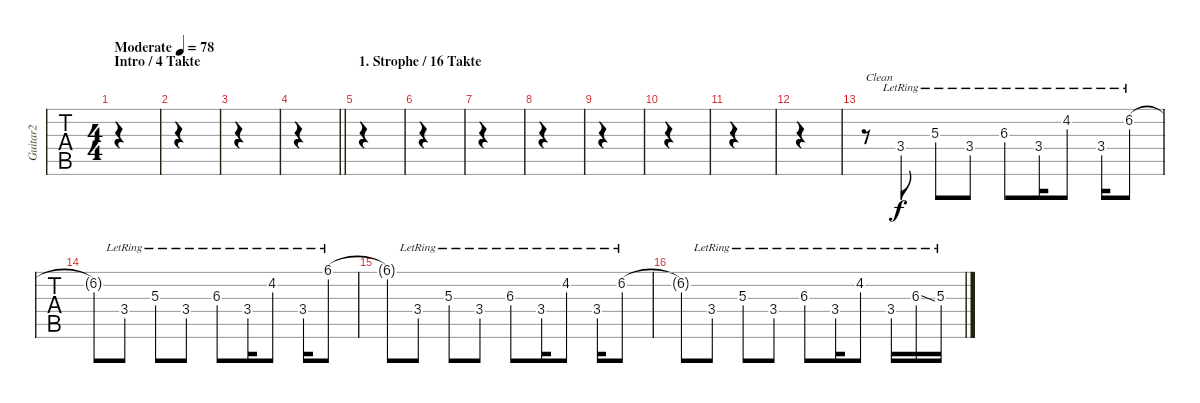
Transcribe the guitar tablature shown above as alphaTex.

\track ("Guitar2" "Guitar2") {instrument distortionguitar}
\staff {tabs}
\tuning (E4 B3 G3 D3 A2 D2) {hide}
\ts (4 4)
\section ("" "Intro / 4 Takte")
\tempo (78 "Moderate")
\clef g2
\ks c
|
|
|
\barLineRight lightlight
|
\section ("" "1. Strophe / 16 Takte")
|
|
|
|
|
|
|
|
r.8{txt "Clean" instrument electricguitarclean} 3.4{lr}.8 5.3{lr}.8 3.4{lr}.8 6.3{lr}.8 3.4{lr}.16 4.2{lr}.8 3.4{lr}.16 6.2{lr}.8 |
6.2{t}.8 3.4{lr}.8 5.3{lr}.8 3.4{lr}.8 6.3{lr}.8 3.4{lr}.16 4.2{lr}.8 3.4{lr}.16 6.1{lr}.8 |
6.1{t}.8 3.4{lr}.8 5.3{lr}.8 3.4{lr}.8 6.3{lr}.8 3.4{lr}.16 4.2{lr}.8 3.4{lr}.16 6.2{lr}.8 |
6.2{t}.8 3.4{lr}.8 5.3{lr}.8 3.4{lr}.8 6.3{lr}.8 3.4{lr}.16 4.2{lr}.8 3.4{lr}.16 6.3{ss lr}.16 5.3{lr}.16
